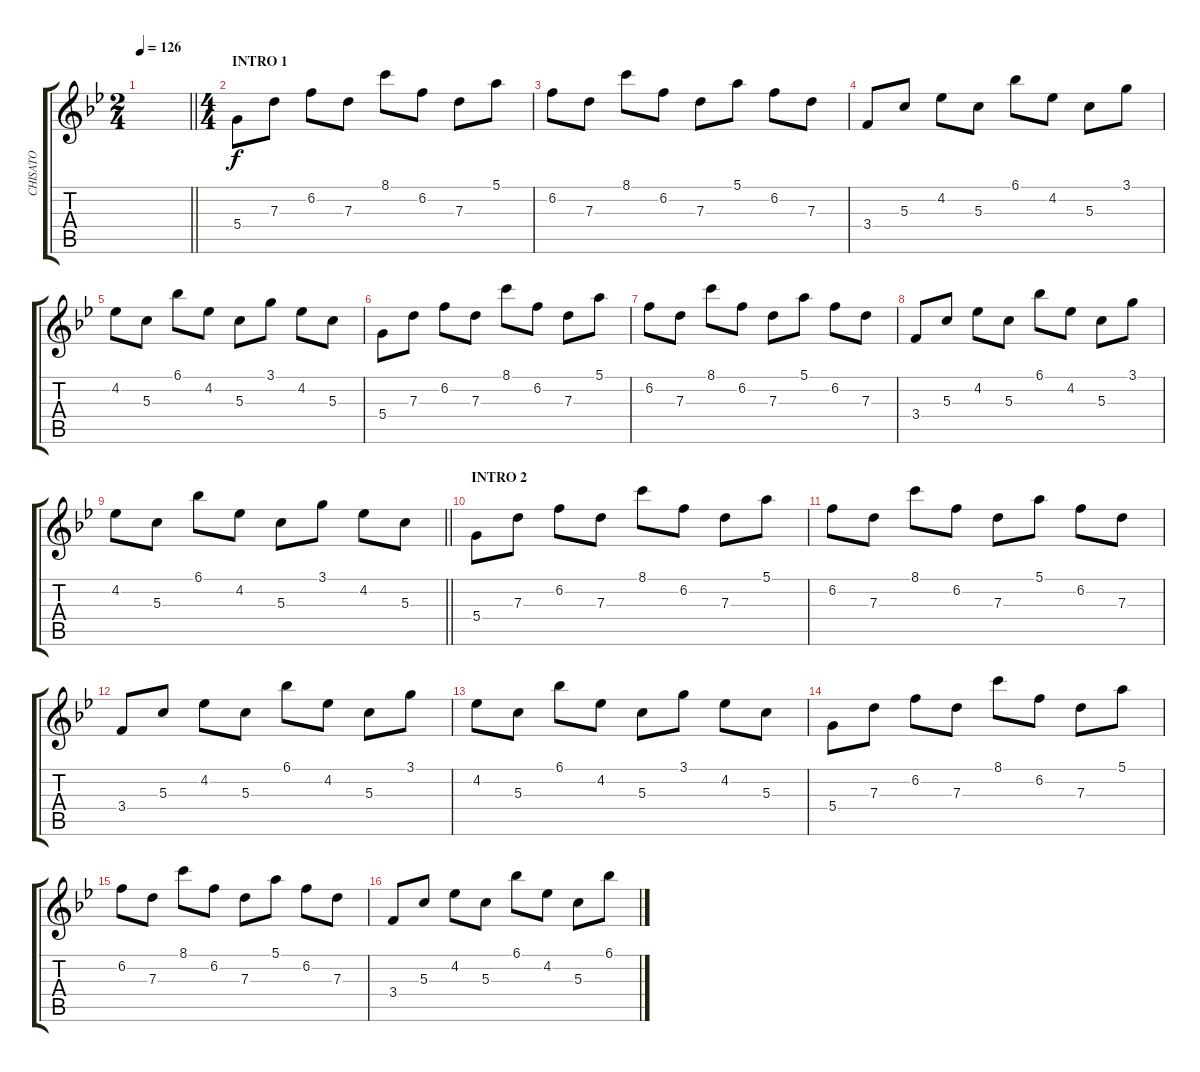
\track ("CHISATO" "CHISATO") {instrument electricguitarclean}
\staff {score tabs}
\tuning (E4 B3 G3 D3 A2 E2) {hide}
\ts (2 4)
\tempo 126
\clef g2
\barLineRight lightlight
\ks bb
|
\ts (4 4)
\section ("" "INTRO 1")
5.4.8{volume 11} 7.3.8 6.2.8 7.3.8 8.1.8 6.2.8 7.3.8 5.1.8 |
6.2.8 7.3.8 8.1.8 6.2.8 7.3.8 5.1.8 6.2.8 7.3.8 |
3.4.8 5.3.8 4.2.8 5.3.8 6.1.8 4.2.8 5.3.8 3.1.8 |
4.2.8 5.3.8 6.1.8 4.2.8 5.3.8 3.1.8 4.2.8 5.3.8 |
5.4.8 7.3.8 6.2.8 7.3.8 8.1.8 6.2.8 7.3.8 5.1.8 |
6.2.8 7.3.8 8.1.8 6.2.8 7.3.8 5.1.8 6.2.8 7.3.8 |
3.4.8 5.3.8 4.2.8 5.3.8 6.1.8 4.2.8 5.3.8 3.1.8 |
\barLineRight lightlight
4.2.8 5.3.8 6.1.8 4.2.8 5.3.8 3.1.8 4.2.8 5.3.8 |
\section ("" "INTRO 2")
5.4.8 7.3.8 6.2.8 7.3.8 8.1.8 6.2.8 7.3.8 5.1.8 |
6.2.8 7.3.8 8.1.8 6.2.8 7.3.8 5.1.8 6.2.8 7.3.8 |
3.4.8 5.3.8 4.2.8 5.3.8 6.1.8 4.2.8 5.3.8 3.1.8 |
4.2.8 5.3.8 6.1.8 4.2.8 5.3.8 3.1.8 4.2.8 5.3.8 |
5.4.8 7.3.8 6.2.8 7.3.8 8.1.8 6.2.8 7.3.8 5.1.8 |
6.2.8 7.3.8 8.1.8 6.2.8 7.3.8 5.1.8 6.2.8 7.3.8 |
3.4.8 5.3.8 4.2.8 5.3.8 6.1.8 4.2.8 5.3.8 6.1.8
